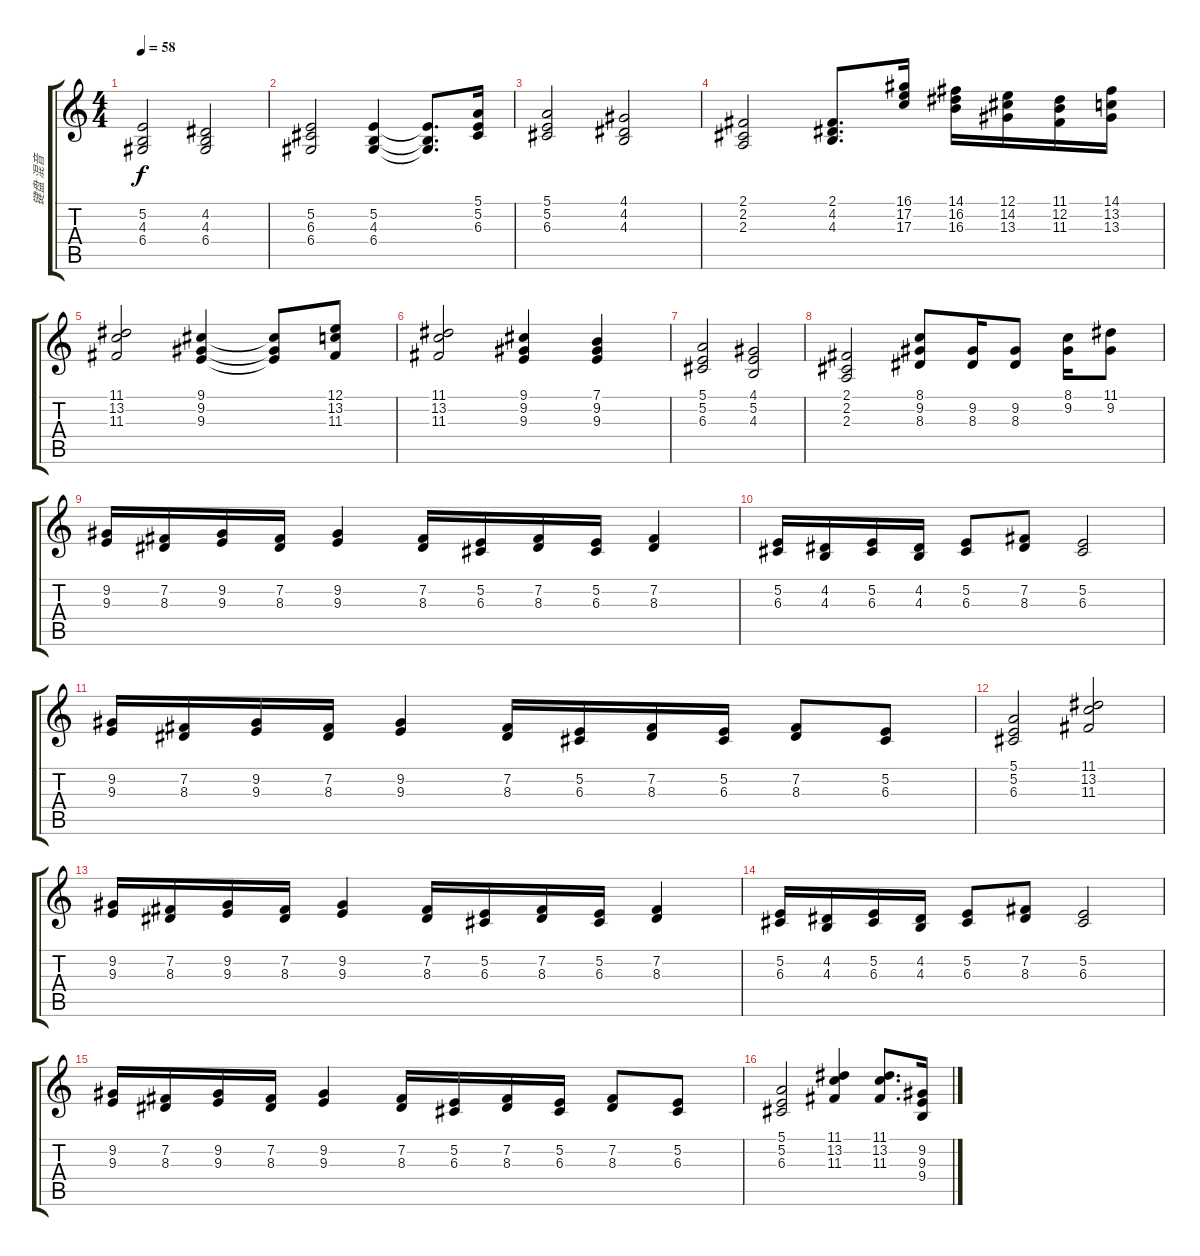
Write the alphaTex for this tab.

\track ("键盘 混音" "键盘 混音") {instrument ocarina}
\staff {score tabs}
\tuning (E4 B3 G3 D3 A2 E2) {hide}
\ts (4 4)
\tempo 58
\clef g2
\ks c
(5.2 4.3 6.4).2{dy f volume 9} (4.2 4.3 6.4).2 |
(5.2 6.3 6.4).2 (5.2 4.3 6.4).4 (5.2{t} 4.3{t} 6.4{t}).8{d} (5.1 5.2 6.3).16{txt ""} |
(5.1 5.2 6.3).2 (4.1 4.2 4.3).2 |
(2.1 2.2 2.3).2 (2.1 4.2 4.3).8{d} (16.1 17.2 17.3).16 (14.1 16.2 16.3).16 (12.1 14.2 13.3).16 (11.1 12.2 11.3).16 (14.1 13.2 13.3).16 |
(11.1 13.2 11.3).2 (9.1 9.2 9.3).4 (9.1{t} 9.2{t} 9.3{t}).8 (12.1 13.2 11.3).8 |
(11.1 13.2 11.3).2 (9.1 9.2 9.3).4 (7.1 9.2 9.3).4{txt ""} |
(5.1 5.2 6.3).2 (4.1 5.2 4.3).2 |
(2.1 2.2 2.3).2 (8.1 9.2 8.3).8 (9.2 8.3).16 (9.2 8.3).8 (8.1 9.2).16 (11.1 9.2).8 |
(9.2 9.3).16 (7.2 8.3).16 (9.2 9.3).16 (7.2 8.3).16 (9.2 9.3).4 (7.2 8.3).16 (5.2 6.3).16 (7.2 8.3).16 (5.2 6.3).16 (7.2 8.3).4 |
(5.2 6.3).16 (4.2 4.3).16 (5.2 6.3).16 (4.2 4.3).16 (5.2 6.3).8 (7.2 8.3).8 (5.2 6.3).2 |
(9.2 9.3).16 (7.2 8.3).16 (9.2 9.3).16 (7.2 8.3).16 (9.2 9.3).4 (7.2 8.3).16 (5.2 6.3).16 (7.2 8.3).16 (5.2 6.3).16 (7.2 8.3).8 (5.2 6.3).8 |
(5.1 5.2 6.3).2 (11.1 13.2 11.3).2 |
(9.2 9.3).16 (7.2 8.3).16 (9.2 9.3).16 (7.2 8.3).16 (9.2 9.3).4 (7.2 8.3).16 (5.2 6.3).16 (7.2 8.3).16 (5.2 6.3).16 (7.2 8.3).4 |
(5.2 6.3).16 (4.2 4.3).16 (5.2 6.3).16 (4.2 4.3).16 (5.2 6.3).8 (7.2 8.3).8 (5.2 6.3).2 |
(9.2 9.3).16 (7.2 8.3).16 (9.2 9.3).16 (7.2 8.3).16 (9.2 9.3).4 (7.2 8.3).16 (5.2 6.3).16 (7.2 8.3).16 (5.2 6.3).16 (7.2 8.3).8 (5.2 6.3).8 |
(5.1 5.2 6.3).2 (11.1 13.2 11.3).4 (11.1 13.2 11.3).8{d} (9.2 9.3 9.4).16
